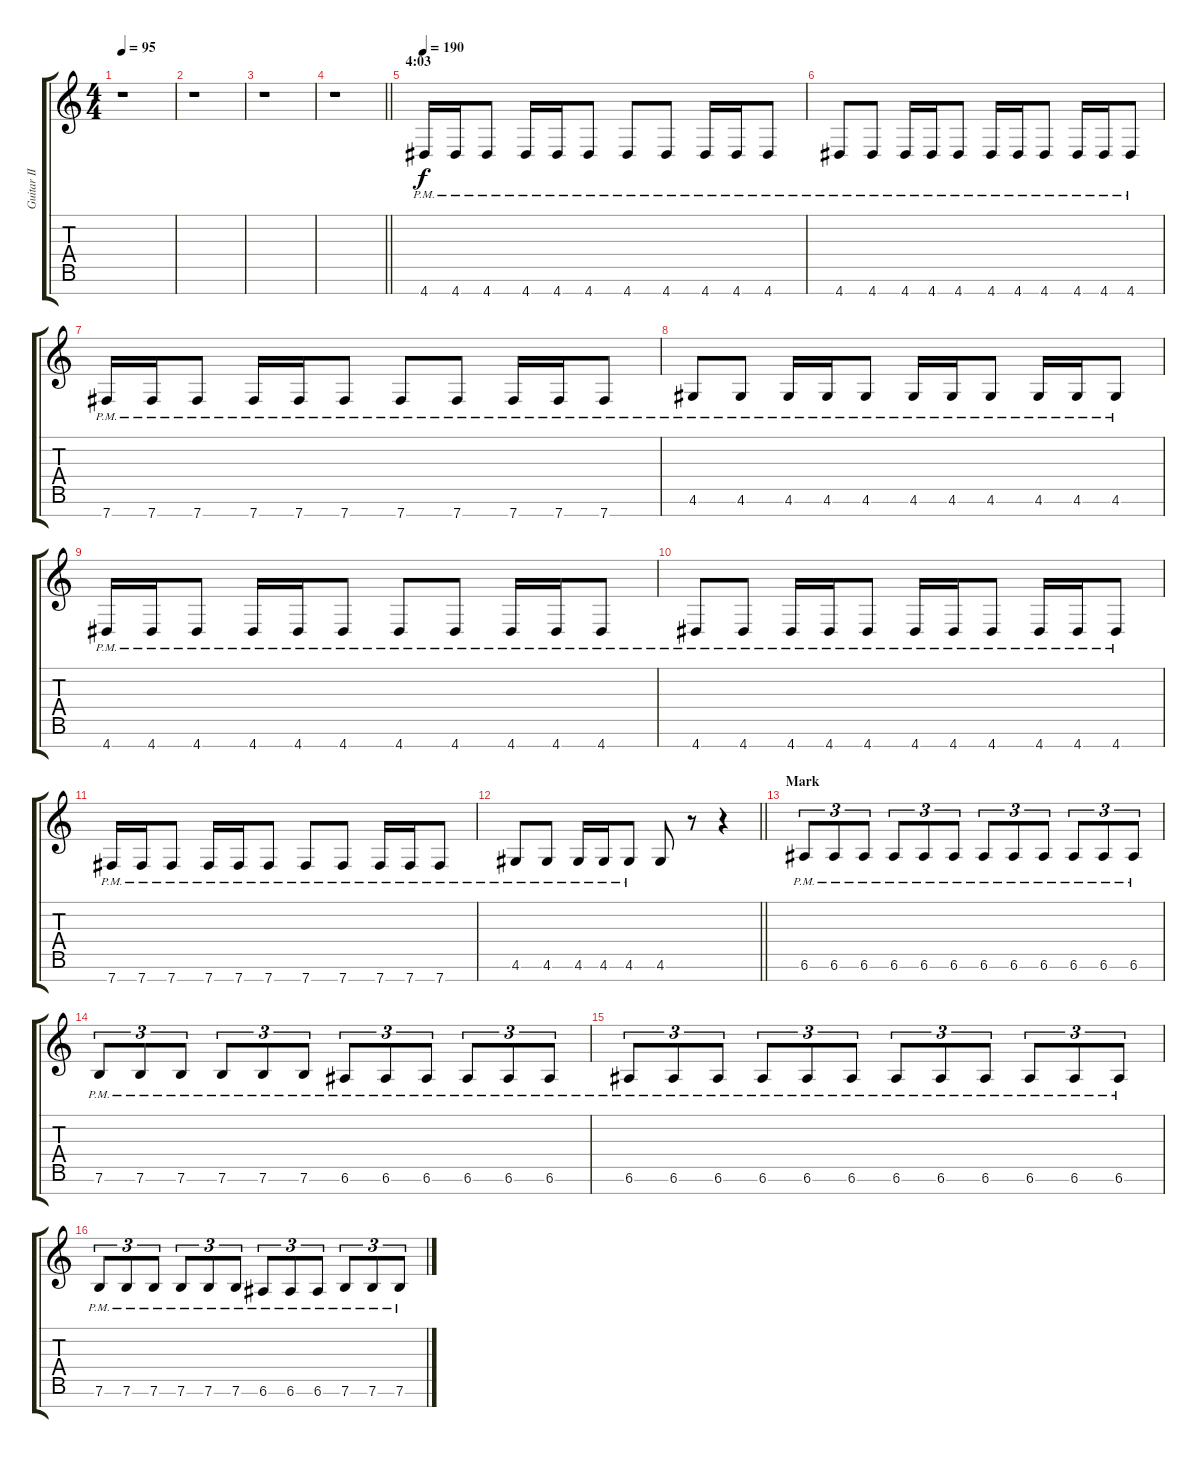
\track ("Guitar II" "Guitar II") {instrument distortionguitar}
\staff {score tabs}
\tuning (E4 B3 G3 D3 A2 E2 B1) {hide}
\ts (4 4)
\tempo 95
\clef g2
\ks c
r.1{dy f} |
r.1 |
r.1 |
\barLineRight lightlight
r.1 |
\section ("" "4:03")
\tempo 190
4.7{pm}.16{volume 14} 4.7{pm}.16 4.7{pm}.8 4.7{pm}.16 4.7{pm}.16 4.7{pm}.8 4.7{pm}.8 4.7{pm}.8 4.7{pm}.16 4.7{pm}.16 4.7{pm}.8 |
4.7{pm}.8 4.7{pm}.8 4.7{pm}.16 4.7{pm}.16 4.7{pm}.8 4.7{pm}.16 4.7{pm}.16 4.7{pm}.8 4.7{pm}.16 4.7{pm}.16 4.7{pm}.8 |
7.7{pm}.16 7.7{pm}.16 7.7{pm}.8 7.7{pm}.16 7.7{pm}.16 7.7{pm}.8 7.7{pm}.8 7.7{pm}.8 7.7{pm}.16 7.7{pm}.16 7.7{pm}.8 |
4.6{pm}.8 4.6{pm}.8 4.6{pm}.16 4.6{pm}.16 4.6{pm}.8 4.6{pm}.16 4.6{pm}.16 4.6{pm}.8 4.6{pm}.16 4.6{pm}.16 4.6{pm}.8 |
4.7{pm}.16 4.7{pm}.16 4.7{pm}.8 4.7{pm}.16 4.7{pm}.16 4.7{pm}.8 4.7{pm}.8 4.7{pm}.8 4.7{pm}.16 4.7{pm}.16 4.7{pm}.8 |
4.7{pm}.8 4.7{pm}.8 4.7{pm}.16 4.7{pm}.16 4.7{pm}.8 4.7{pm}.16 4.7{pm}.16 4.7{pm}.8 4.7{pm}.16 4.7{pm}.16 4.7{pm}.8 |
7.7{pm}.16 7.7{pm}.16 7.7{pm}.8 7.7{pm}.16 7.7{pm}.16 7.7{pm}.8 7.7{pm}.8 7.7{pm}.8 7.7{pm}.16 7.7{pm}.16 7.7{pm}.8 |
\barLineRight lightlight
4.6{pm}.8 4.6{pm}.8 4.6{pm}.16 4.6{pm}.16 4.6{pm}.8 4.6.8 r.8 r.4 |
\section ("" "Mark")
6.6{pm}.8{tu (3 2)} 6.6{pm}.8{tu (3 2)} 6.6{pm}.8{tu (3 2)} 6.6{pm}.8{tu (3 2)} 6.6{pm}.8{tu (3 2)} 6.6{pm}.8{tu (3 2)} 6.6{pm}.8{tu (3 2)} 6.6{pm}.8{tu (3 2)} 6.6{pm}.8{tu (3 2)} 6.6{pm}.8{tu (3 2)} 6.6{pm}.8{tu (3 2)} 6.6{pm}.8{tu (3 2)} |
7.6{pm}.8{tu (3 2)} 7.6{pm}.8{tu (3 2)} 7.6{pm}.8{tu (3 2)} 7.6{pm}.8{tu (3 2)} 7.6{pm}.8{tu (3 2)} 7.6{pm}.8{tu (3 2)} 6.6{pm}.8{tu (3 2)} 6.6{pm}.8{tu (3 2)} 6.6{pm}.8{tu (3 2)} 6.6{pm}.8{tu (3 2)} 6.6{pm}.8{tu (3 2)} 6.6{pm}.8{tu (3 2)} |
6.6{pm}.8{tu (3 2)} 6.6{pm}.8{tu (3 2)} 6.6{pm}.8{tu (3 2)} 6.6{pm}.8{tu (3 2)} 6.6{pm}.8{tu (3 2)} 6.6{pm}.8{tu (3 2)} 6.6{pm}.8{tu (3 2)} 6.6{pm}.8{tu (3 2)} 6.6{pm}.8{tu (3 2)} 6.6{pm}.8{tu (3 2)} 6.6{pm}.8{tu (3 2)} 6.6{pm}.8{tu (3 2)} |
7.6{pm}.8{tu (3 2)} 7.6{pm}.8{tu (3 2)} 7.6{pm}.8{tu (3 2)} 7.6{pm}.8{tu (3 2)} 7.6{pm}.8{tu (3 2)} 7.6{pm}.8{tu (3 2)} 6.6{pm}.8{tu (3 2)} 6.6{pm}.8{tu (3 2)} 6.6{pm}.8{tu (3 2)} 7.6{pm}.8{tu (3 2)} 7.6{pm}.8{tu (3 2)} 7.6{pm}.8{tu (3 2)}
